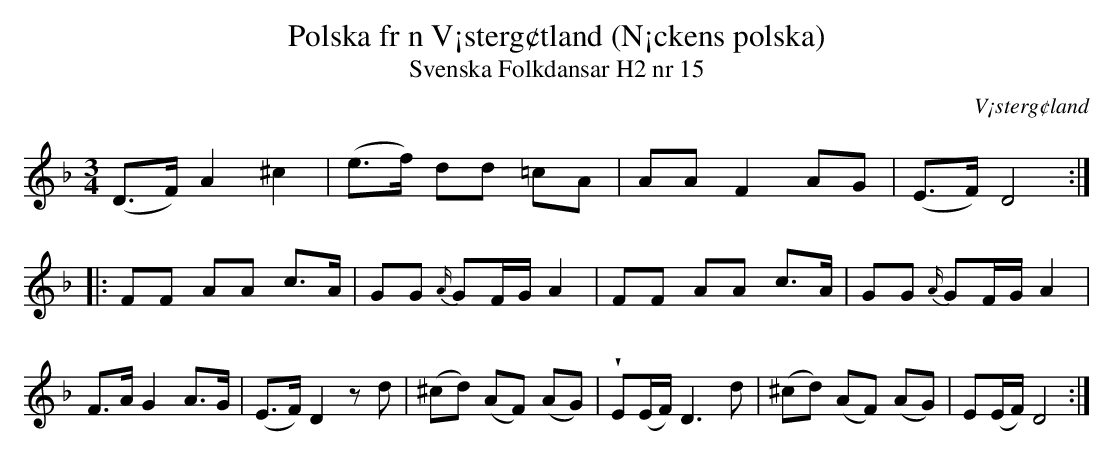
X:1
T:Polska fr n V¡sterg¢tland (N¡ckens polska)
T:Svenska Folkdansar H2 nr 15
O:V¡sterg¢land
U:V=wedge
M:3/4
L:1/16
K:Dm
(D2>F2) A4     ^c4    | (e2>f2) d2d2     =c2A2  | A2A2    F4 A2G2       | (E2>F2) D8          ::
F2F2    A2A2   c2>A2  | G2G2    {A/}G2FG A4     | F2F2    A2A2 c2>A2    | G2G2    {A/}G2FG A4 |
F2>A2   G4     A2>G2  | (E2>F2) D4       z2d2   | (^c2d2) (A2F2) (A2G2) | VE2(EF) D4>d4       |  \
(^c2d2) (A2F2) (A2G2) | E2(EF)  D8             :|
